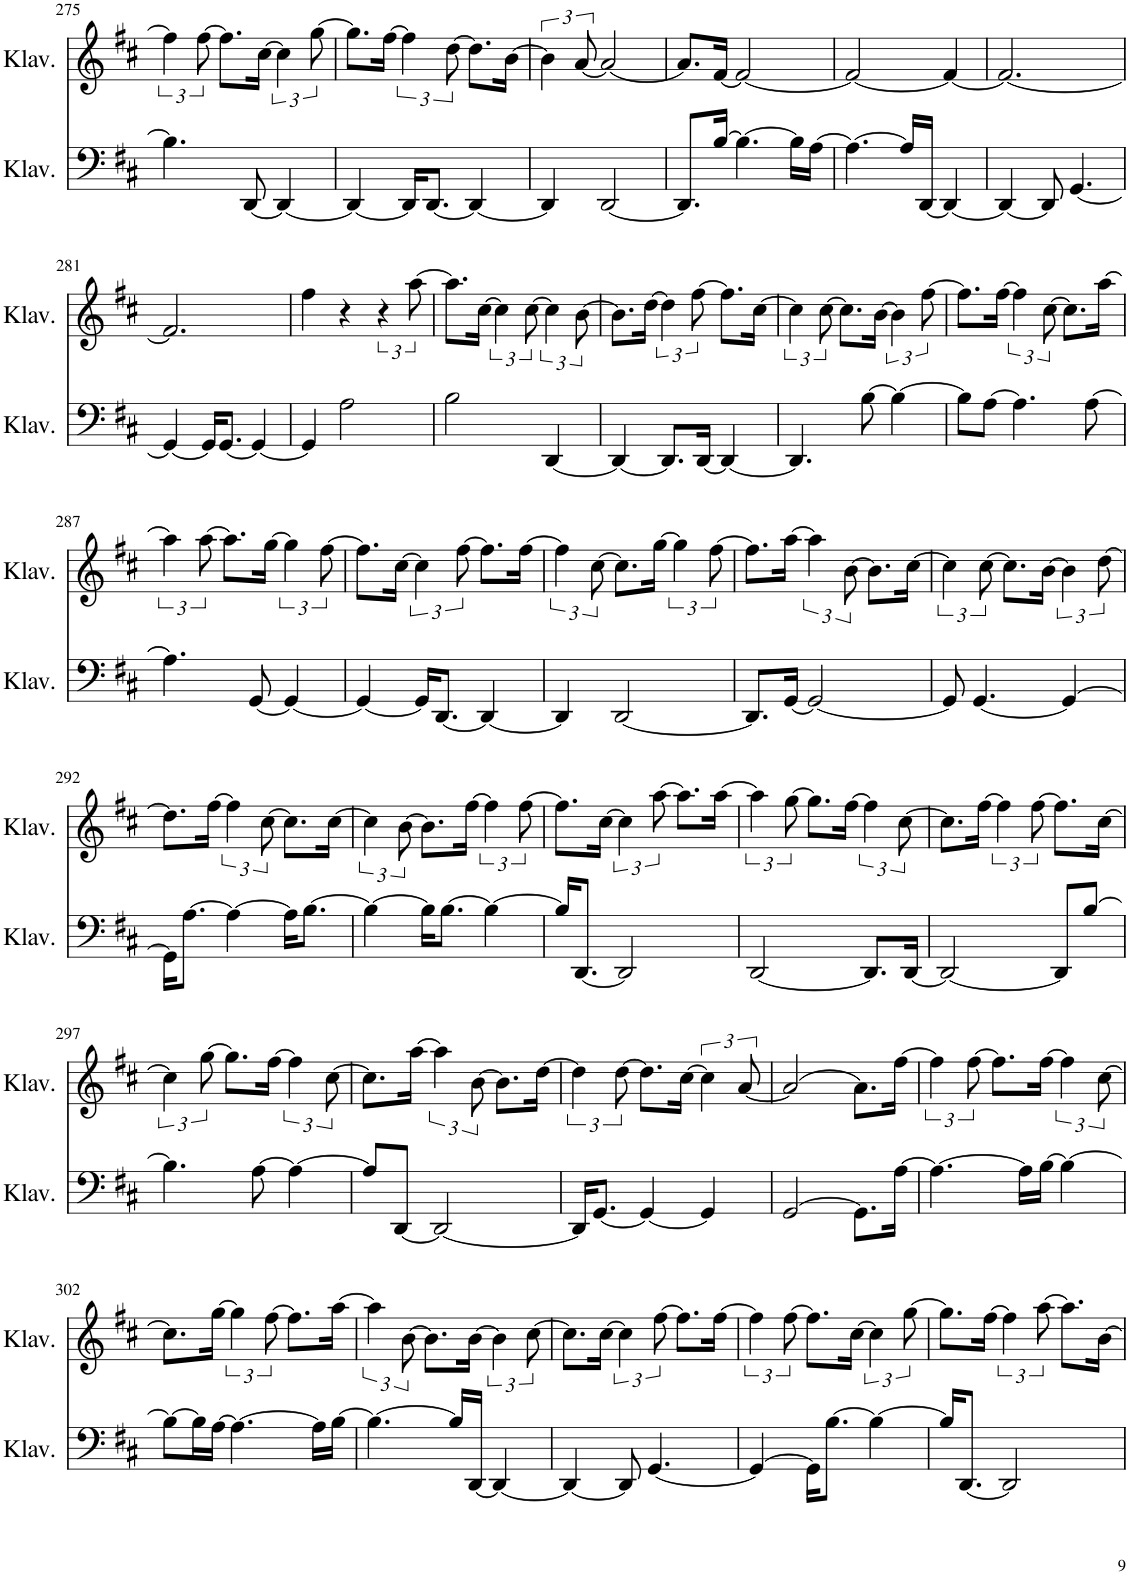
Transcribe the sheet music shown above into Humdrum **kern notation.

**kern	**kern
*part2	*part1
*staff2	*staff1
*I"Klavier	*I"Klavier
*I'Klav.	*I'Klav.
!!LO:PB:g=z
*clefF4	*clefG2
*k[f#c#]	*k[f#c#]
*M3/4	*M3/4
=275	=275
4.B\]	4ff#\]
.	8.ff#\L]
[8DD/	.
.	[16cc#\Jk
4DD/_	6cc#\]
.	[12gg\
=276	=276
4DD/_	8.gg\L]
.	[16ff#\Jk
16DD/KL]	6ff#\]
[8.DD/J	.
.	[12dd\
4DD/_	8.dd\L]
.	[16b\Jk
=277	=277
4DD/]	6b\]
.	[12a/
[2DD/	2a/_
=278	=278
8.DD/L]	8.a/L]
[16B/Jk	[16f#/Jk
4.B\_	2f#/_
16B\LL]	.
[16A\JJ	.
=279	=279
4.A\_	2f#/_
16A/LL]	.
[16DD/JJ	.
4DD/_	4f#/_
=280	=280
4DD/_	2.f#/_
8DD/]	.
[4.GG/	.
!!LO:LB:g=z
=281	=281
4GG/_	2.f#/]
16GG/KL]	.
[8.GG/J	.
4GG/_	.
=282	=282
4GG/]	4ff#\
2A\	4r
.	6r
.	[12aa\
=283	=283
2B\	8.aa\L]
.	[16cc#\Jk
.	4cc#\]
[4DD/	6cc#\]
.	[12b\
=284	=284
4DD/_	8.b\L]
.	[16dd\Jk
8.DD/L]	6dd\]
.	[12ff#\
[16DD/Jk	.
4DD/_	8.ff#\L]
.	[16cc#\Jk
=285	=285
4.DD/]	4cc#\]
.	8.cc#\L]
[8B\	.
.	[16b\Jk
4B\_	6b\]
.	[12ff#\
=286	=286
8B\L]	8.ff#\L]
[8A\J	.
.	[16ff#\Jk
4.A\]	6ff#\]
.	[12cc#\
.	8.cc#\L]
[8A\	.
.	[16aa\Jk
!!LO:LB:g=z
=287	=287
4.A\]	4aa\]
.	8.aa\L]
[8GG/	.
.	[16gg\Jk
4GG/_	6gg\]
.	[12ff#\
=288	=288
4GG/_	8.ff#\L]
.	[16cc#\Jk
16GG/KL]	6cc#\]
[8.DD/J	.
.	[12ff#\
4DD/_	8.ff#\L]
.	[16ff#\Jk
=289	=289
4DD/]	6ff#\]
.	[12cc#\
[2DD/	8.cc#\L]
.	[16gg\Jk
.	6gg\]
.	[12ff#\
=290	=290
8.DD/L]	8.ff#\L]
[16GG/Jk	[16aa\Jk
2GG/_	6aa\]
.	[12b\
.	8.b\L]
.	[16cc#\Jk
=291	=291
8GG/]	4cc#\]
[4.GG/	.
.	8.cc#\L]
.	[16b\Jk
4GG/_	6b\]
.	[12dd\
!!LO:LB:g=z
=292	=292
16GG\KL]	8.dd\L]
[8.A\J	.
.	[16ff#\Jk
4A\_	6ff#\]
.	[12cc#\
16A\KL]	8.cc#\L]
[8.B\J	.
.	[16cc#\Jk
=293	=293
4B\_	6cc#\]
.	[12b\
16B\KL]	8.b\L]
[8.B\J	.
.	[16ff#\Jk
4B\_	4ff#\]
=294	=294
16B/KL]	8.ff#\L]
[8.DD/J	.
.	[16cc#\Jk
2DD/]	6cc#\]
.	[12aa\
.	8.aa\L]
.	[16aa\Jk
=295	=295
[2DD/	6aa\]
.	[12gg\
.	8.gg\L]
.	[16ff#\Jk
8.DD/L]	6ff#\]
.	[12cc#\
[16DD/Jk	.
=296	=296
2DD/_	8.cc#\L]
.	[16ff#\Jk
.	4ff#\]
8DD/L]	8.ff#\L]
[8B/J	.
.	[16cc#\Jk
!!LO:LB:g=z
=297	=297
4.B\]	6cc#\]
.	[12gg\
.	8.gg\L]
[8A\	.
.	[16ff#\Jk
4A\_	6ff#\]
.	[12cc#\
=298	=298
8A/L]	8.cc#\L]
[8DD/J	.
.	[16aa\Jk
2DD/_	6aa\]
.	[12b\
.	8.b\L]
.	[16dd\Jk
=299	=299
16DD/KL]	4dd\]
[8.GG/J	.
4GG/_	8.dd\L]
.	[16cc#\Jk
4GG/]	6cc#\]
.	[12a/
=300	=300
[2GG/	2a/_
8.GG\L]	8.a\L]
[16A\Jk	[16ff#\Jk
=301	=301
4.A\_	4ff#\]
.	8.ff#\L]
16A\LL]	.
[16B\JJ	[16ff#\Jk
4B\_	6ff#\]
.	[12cc#\
!!LO:LB:g=z
=302	=302
8B\L_	8.cc#\L]
16B\L]	.
[16A\JJ	[16gg\Jk
4.A\_	6gg\]
.	[12ff#\
.	8.ff#\L]
16A\LL]	.
[16B\JJ	[16aa\Jk
=303	=303
4.B\_	6aa\]
.	[12b\
.	8.b\L]
16B/LL]	.
[16DD/JJ	[16b\Jk
4DD/_	6b\]
.	[12cc#\
=304	=304
4DD/_	8.cc#\L]
.	[16cc#\Jk
8DD/]	6cc#\]
[4.GG/	.
.	[12ff#\
.	8.ff#\L]
.	[16ff#\Jk
=305	=305
4GG/_	4ff#\]
16GG\KL]	8.ff#\L]
[8.B\J	.
.	[16cc#\Jk
4B\_	6cc#\]
.	[12gg\
=306	=306
16B/KL]	8.gg\L]
[8.DD/J	.
.	[16ff#\Jk
2DD/]	6ff#\]
.	[12aa\
.	8.aa\L]
.	[16b\Jk
=	=
*-	*-
